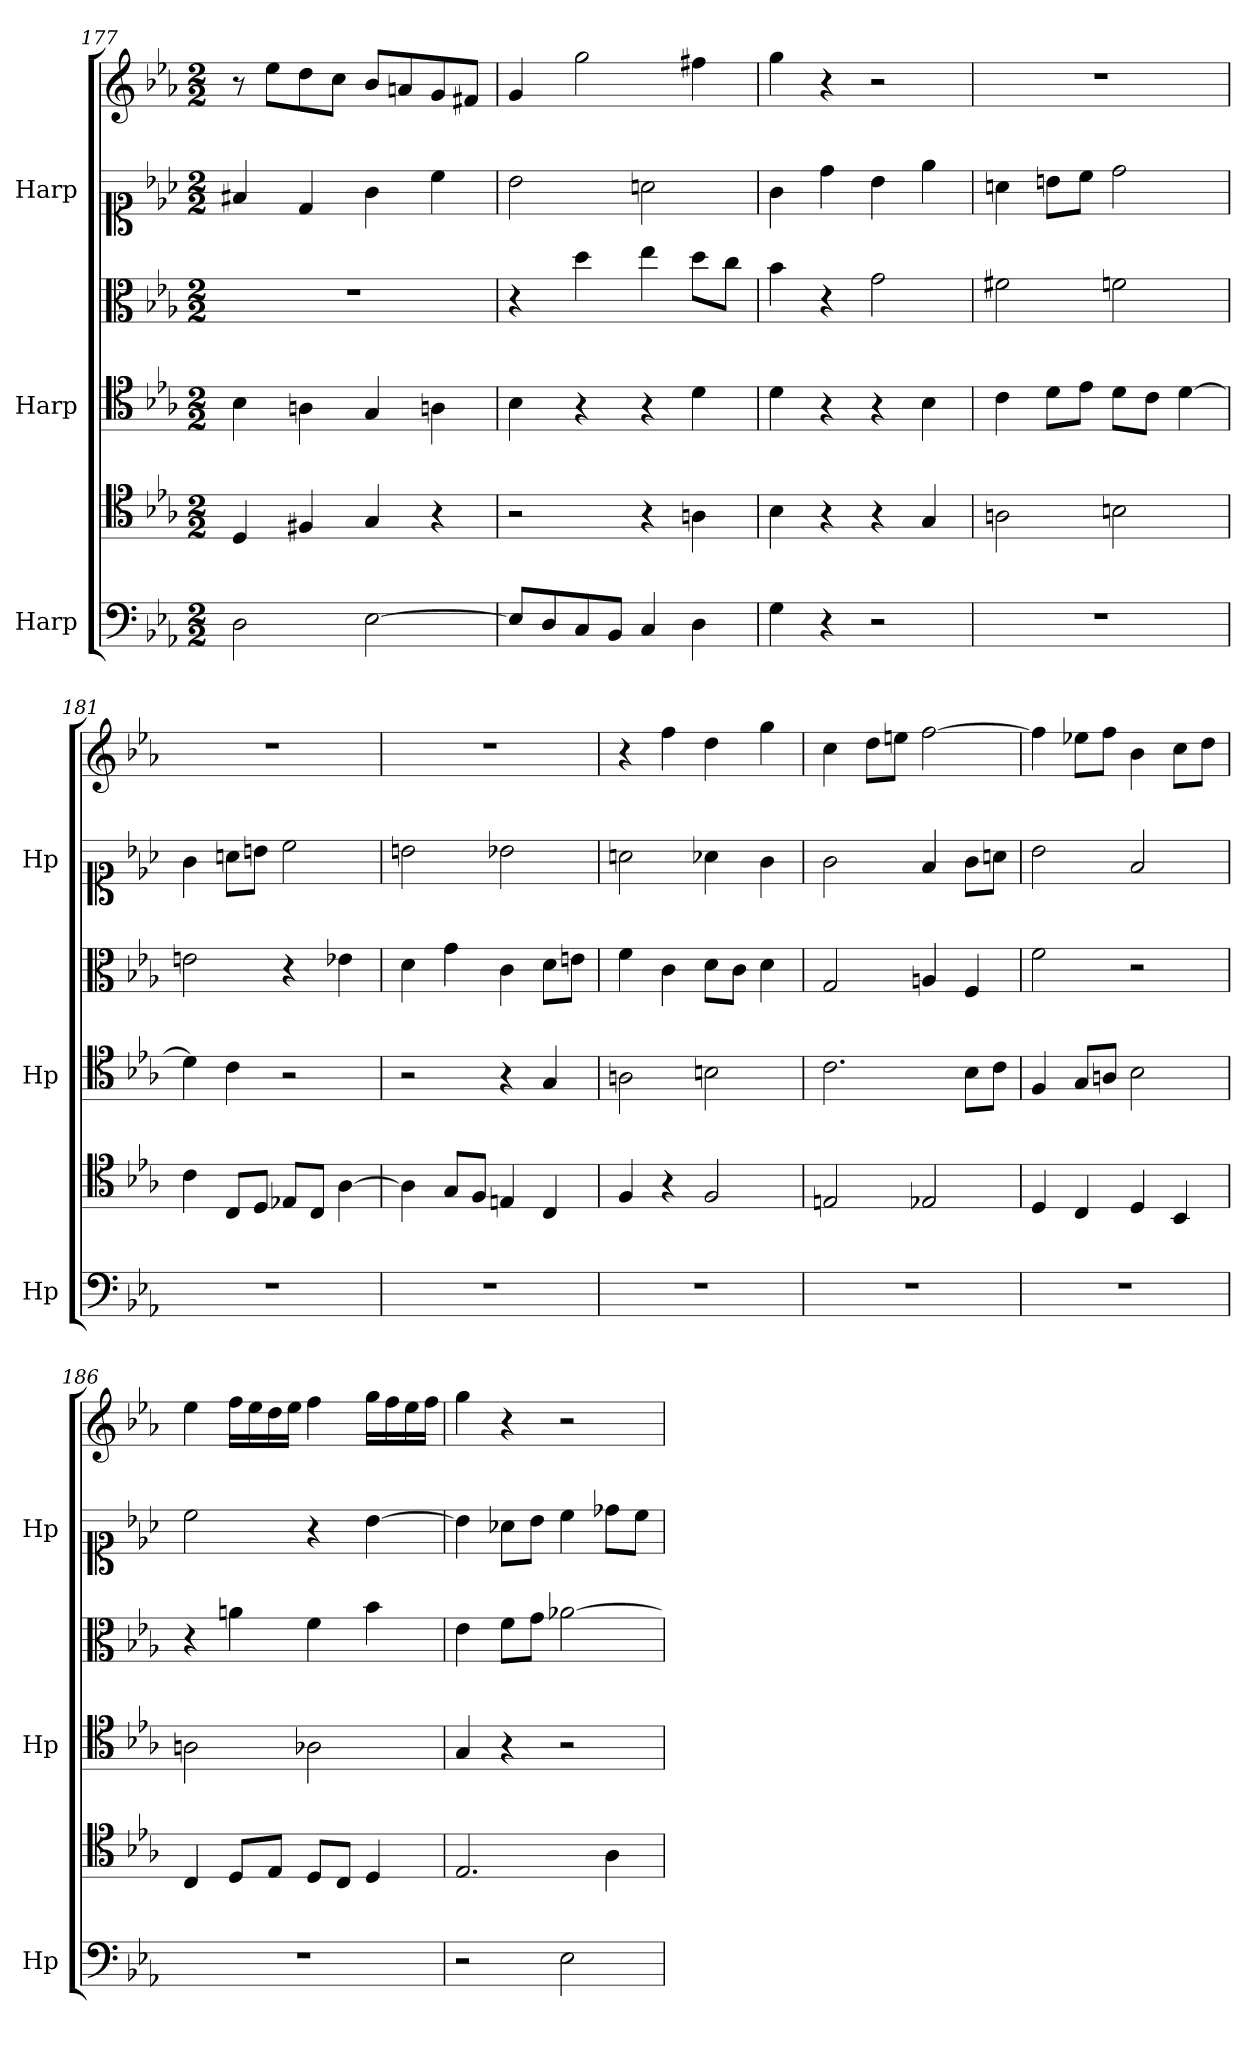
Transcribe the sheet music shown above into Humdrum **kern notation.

**kern	**kern	**kern	**kern	**kern	**kern
*part3	*part3	*part2	*part2	*part1	*part1
*staff6	*staff5	*staff4	*staff3	*staff2	*staff1
*I"Harp	*	*I"Harp	*	*I"Harp	*
*I'Hp	*	*I'Hp	*	*I'Hp	*
!!LO:PB:g=z
*clefF4	*clefC4	*clefC4	*clefC3	*clefC1	*clefG2
*k[b-e-a-]	*k[b-e-a-]	*k[b-e-a-]	*k[b-e-a-]	*k[b-e-a-]	*k[b-e-a-]
*M2/2	*M2/2	*M2/2	*M2/2	*M2/2	*M2/2
=177	=177	=177	=177	=177	=177
2D\	4D/	4B-\	1r	4f#X/	8r
.	.	.	.	.	8ee-\L
.	4F#X/	4An\	.	4d/	8dd\
.	.	.	.	.	8cc\J
[2E-\	4G/	4G/	.	4g\	8b-/L
.	.	.	.	.	8an/
.	4r	4An\	.	4cc\	8g/
.	.	.	.	.	8f#X/J
=178	=178	=178	=178	=178	=178
8E-/L]	2r	4B-\	4r	2b-\	4g/
8D/	.	.	.	.	.
8C/	.	4r	4dd\	.	2gg\
8BB-/J	.	.	.	.	.
4C/	4r	4r	4ee-\	2an\	.
4D\	4An\	4d\	8dd\L	.	4ff#X\
.	.	.	8cc\J	.	.
=179	=179	=179	=179	=179	=179
4G\	4B-\	4d\	4b-\	4g\	4gg\
4r	4r	4r	4r	4dd\	4r
2r	4r	4r	2g\	4b-\	2r
.	4G/	4B-\	.	4ee-\	.
=180	=180	=180	=180	=180	=180
1r	2An\	4c\	2f#X\	4an\	1r
.	.	8d\L	.	8bn\L	.
.	.	8e-\J	.	8cc\J	.
.	2Bn\	8d\L	2fn\	2dd\	.
.	.	8c\J	.	.	.
.	.	[4d\	.	.	.
=181	=181	=181	=181	=181	=181
1r	4c\	4d\]	2en\	4g\	1r
.	8C/L	4c\	.	8an\L	.
.	8D/J	.	.	8bn\J	.
.	8E-X/L	2r	4r	2cc\	.
.	8C/J	.	.	.	.
.	[4A-\	.	4e-X\	.	.
!!LO:LB:g=z
=182	=182	=182	=182	=182	=182
1r	4A-\]	2r	4d\	2bn\	1r
.	8G/L	.	4g\	.	.
.	8F/J	.	.	.	.
.	4En/	4r	4c\	2b-X\	.
.	4C/	4G/	8d\L	.	.
.	.	.	8en\J	.	.
=183	=183	=183	=183	=183	=183
1r	4F/	2An\	4f\	2an\	4r
.	4r	.	4c\	.	4ff\
.	2F/	2Bn\	8d\L	4a-X\	4dd\
.	.	.	8c\J	.	.
.	.	.	4d\	4g\	4gg\
=184	=184	=184	=184	=184	=184
1r	2En/	2.c\	2G/	2g\	4cc\
.	.	.	.	.	8dd\L
.	.	.	.	.	8een\J
.	2E-X/	.	4An/	4f/	[2ff\
.	.	8B-\L	4F/	8g\L	.
.	.	8c\J	.	8an\J	.
=185	=185	=185	=185	=185	=185
1r	4D/	4F/	2f\	2b-\	4ff\]
.	4C/	8G/L	.	.	8ee-X\L
.	.	8An/J	.	.	8ff\J
.	4D/	2B-\	2r	2f/	4b-\
.	4BB-/	.	.	.	8cc\L
.	.	.	.	.	8dd\J
=186	=186	=186	=186	=186	=186
1r	4C/	2An\	4r	2cc\	4ee-\
.	8D/L	.	4an\	.	16ff\LL
.	.	.	.	.	16ee-\
.	8E-/J	.	.	.	16dd\
.	.	.	.	.	16ee-\JJ
.	8D/L	2A-X\	4f\	4r	4ff\
.	8C/J	.	.	.	.
.	4D/	.	4b-\	[4b-\	16gg\LL
.	.	.	.	.	16ff\
.	.	.	.	.	16ee-\
.	.	.	.	.	16ff\JJ
!!LO:PB:g=z
=187	=187	=187	=187	=187	=187
2r	2.E-/	4G/	4e-\	4b-\]	4gg\
.	.	4r	8f\L	8a-X\L	4r
.	.	.	8g\J	8b-\J	.
2E-\	.	2r	[2a-X\	4cc\	2r
.	4A-\	.	.	8dd-X\L	.
.	.	.	.	8cc\J	.
=	=	=	=	=	=
*-	*-	*-	*-	*-	*-
